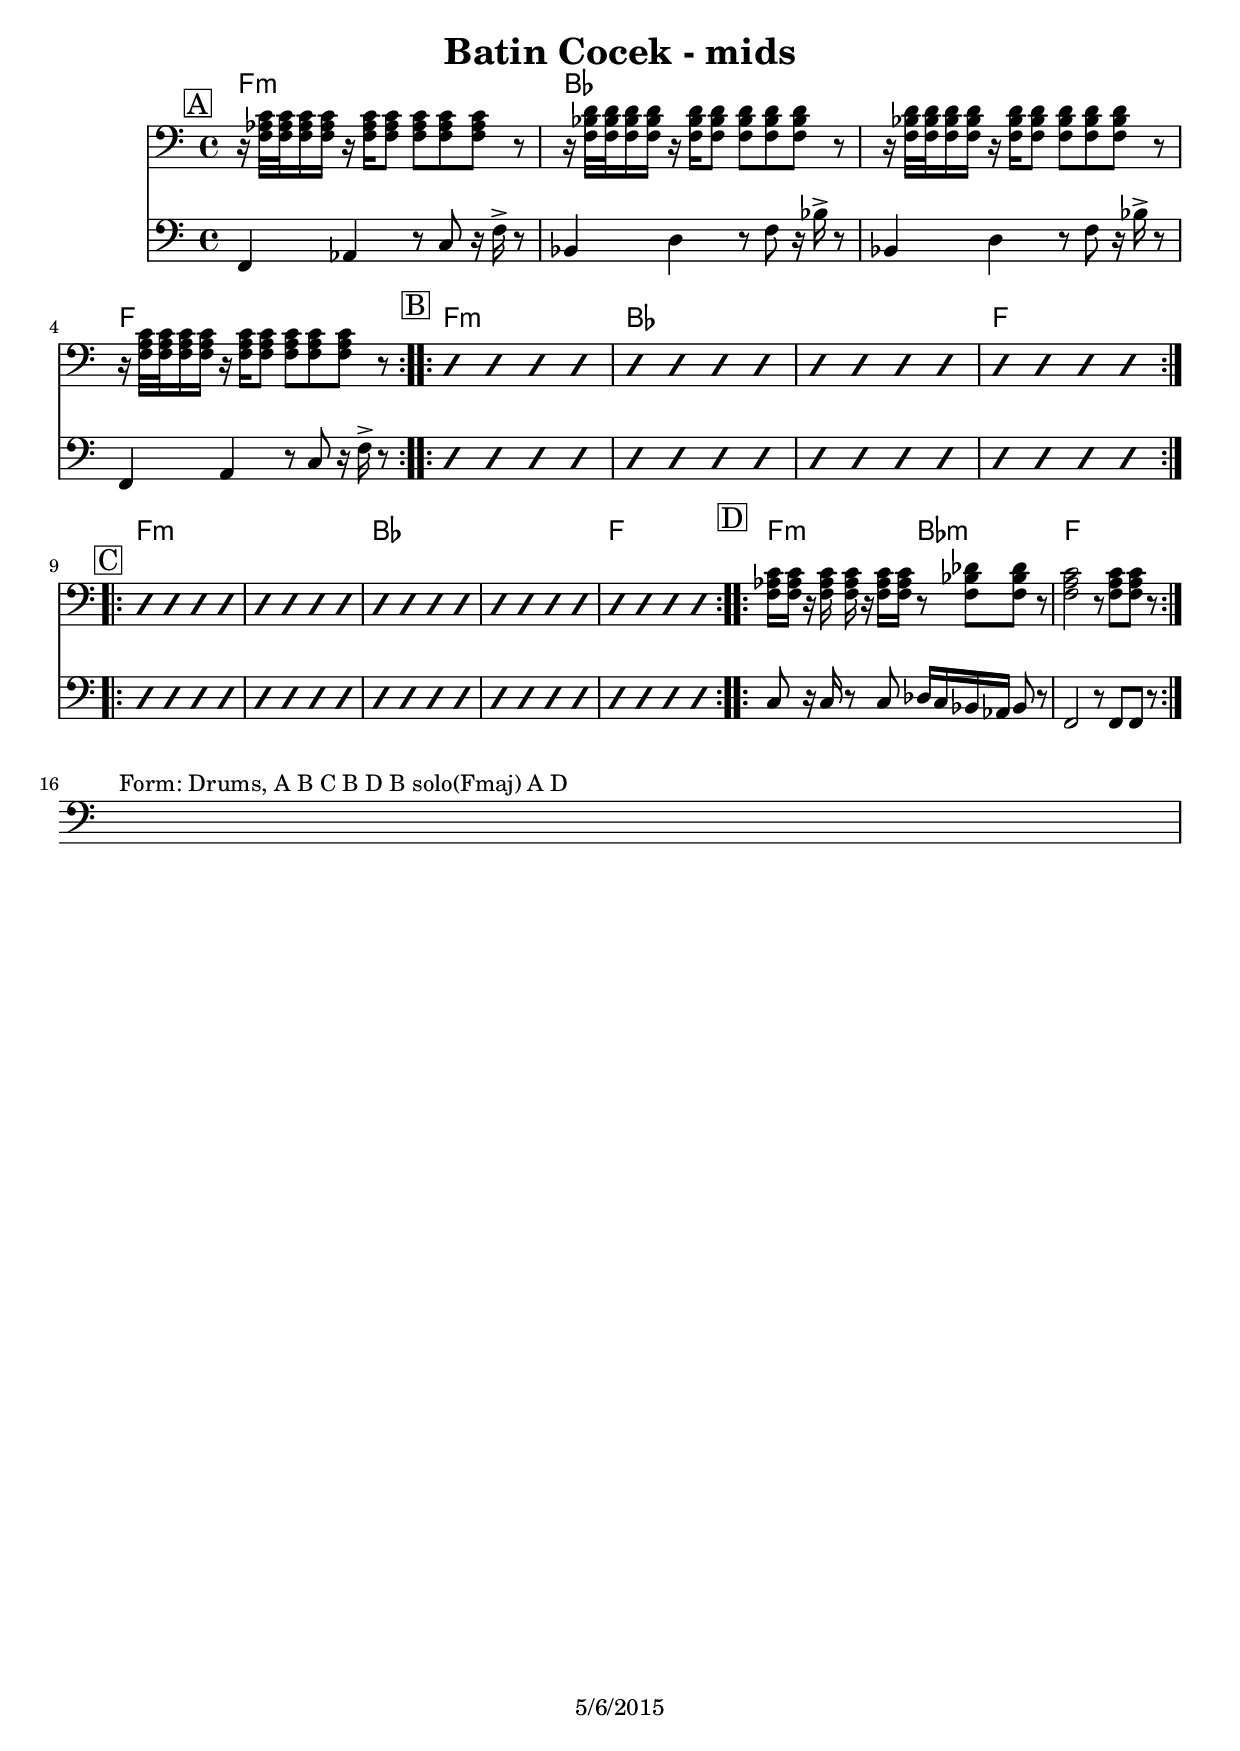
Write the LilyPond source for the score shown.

\version "2.16.2"

\header {
	title = "Batin Cocek - mids"
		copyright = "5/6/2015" %date of latest edits
}

slash = {
	\override NoteHead #'style = #'slash
		\override Stem #'transparent = ##t
}

noslash = {
	\revert NoteHead #'style
		\revert Stem #'transparent
}

test = { \relative c' { \tempo 4 = 80 \set Score.markFormatter = #format-mark-box-letters
	\repeat volta 2 {
	}
}
}


midbrass = { \relative c { \set Score.markFormatter = #format-mark-box-letters 

	\mark \markup { \box "A" }
	\repeat volta 2 {
		r16 <f aes c>32 <f aes c> <f aes c>16 <f aes c> r <f aes c> <f aes c>8 <f aes c> <f aes c> <f aes c> r |
			r16 <f bes d>32 <f bes d> <f bes d>16 <f bes d> r <f bes d> <f bes d>8 <f bes d> <f bes d> <f bes d> r |
			r16 <f bes d>32 <f bes d> <f bes d>16 <f bes d> r <f bes d> <f bes d>8 <f bes d> <f bes d> <f bes d> r |
		r16 <f a c>32 <f a c> <f a c>16 <f a c> r <f a c> <f a c>8 <f a c> <f a c> <f a c> r |
		}	

	\mark \markup { \box "B" }
	\repeat volta 2 {
		\slash { d4 d d d | d d d d | 
		d d d d | d d d d | \break }
		}	

	\mark \markup { \box "C" }
	\repeat volta 2 {
		\slash { d4 d d d | d d d d | 
		d d d d | d d d d | d d d d | }
		}	

	\mark \markup { \box "D" }
	\repeat volta 2 {
		\noslash { <f aes c>16 <f aes c> r <f aes c> <f aes c> r <f aes c> <f aes c> r8 <f bes des> <f bes des> r |
		<f a c>2 r8 <f a c> <f a c> r | }
		}

\break s1^\markup { 
      \column {
        \line { Form: Drums, A B C B D B solo(Fmaj) A D }
      }
    }

}
}

sous = { \relative c { \set Score.markFormatter = #format-mark-box-letters 

	\mark \markup { \box "A" }
	\repeat volta 2 {
		f,4 aes r8 c r16 f-> r8
		bes,4 d r8 f r16 bes-> r8
		bes,4 d r8 f r16 bes-> r8
		f,4 a r8 c r16 f-> r8
		}	

	\mark \markup { \box "B" }
	\repeat volta 2 {
		\slash { d4 d d d | d d d d | 
		d d d d | d d d d | }
		}	

	\mark \markup { \box "C" }
	\repeat volta 2 {
		\slash { d4 d d d | d d d d | 
		d d d d | d d d d | d d d d | }
		}	

	\mark \markup { \box "D" }
	\repeat volta 2 {
		\noslash { c8 r16 c16 r8 c des16 c bes aes bes8 r |
		f2 r8 f f r | }
		}

}
}


changes = { \chordmode { 

% A
f1:min | bes | bes | f |

% B
f1:min | bes | bes | f |

% C
f1:min | f1:min | bes | bes | f |

% D
f2:min bes:min | f1 |
}
}


\book {
	\score { 
	  <<
	    \new ChordNames {
		\set chordChanges = ##t
		\changes
	    }
	    \new Staff { \clef bass
		\midbrass
	    }
	    \new Staff { \clef bass 
		\sous
	    }
	  >>
	}
}
%{
\book {
	\score { 
	  <<
	    \new ChordNames {
		\set chordChanges = ##t
		\changes
	    }
	    \new Staff { \clef bass 
		\midbrass
	    }
	  >>
	}
}
%{
\book {
	\score {
	  <<
		\new Staff {
		  \set Staff.midiInstrument = #"trumpet" \unfoldRepeats
			\melody
		}
		\new Staff {
		  \set Staff.midiInstrument = #"trumpet" \unfoldRepeats
			\midbrass
		}
	  >>
		\midi { }
	}
}
\book {
	\score {
	  <<
		\new Staff {
		  \set Staff.midiInstrument = #"trumpet" \unfoldRepeats
			\test
		}
	  >>
		\midi { }
	}
}
%}
